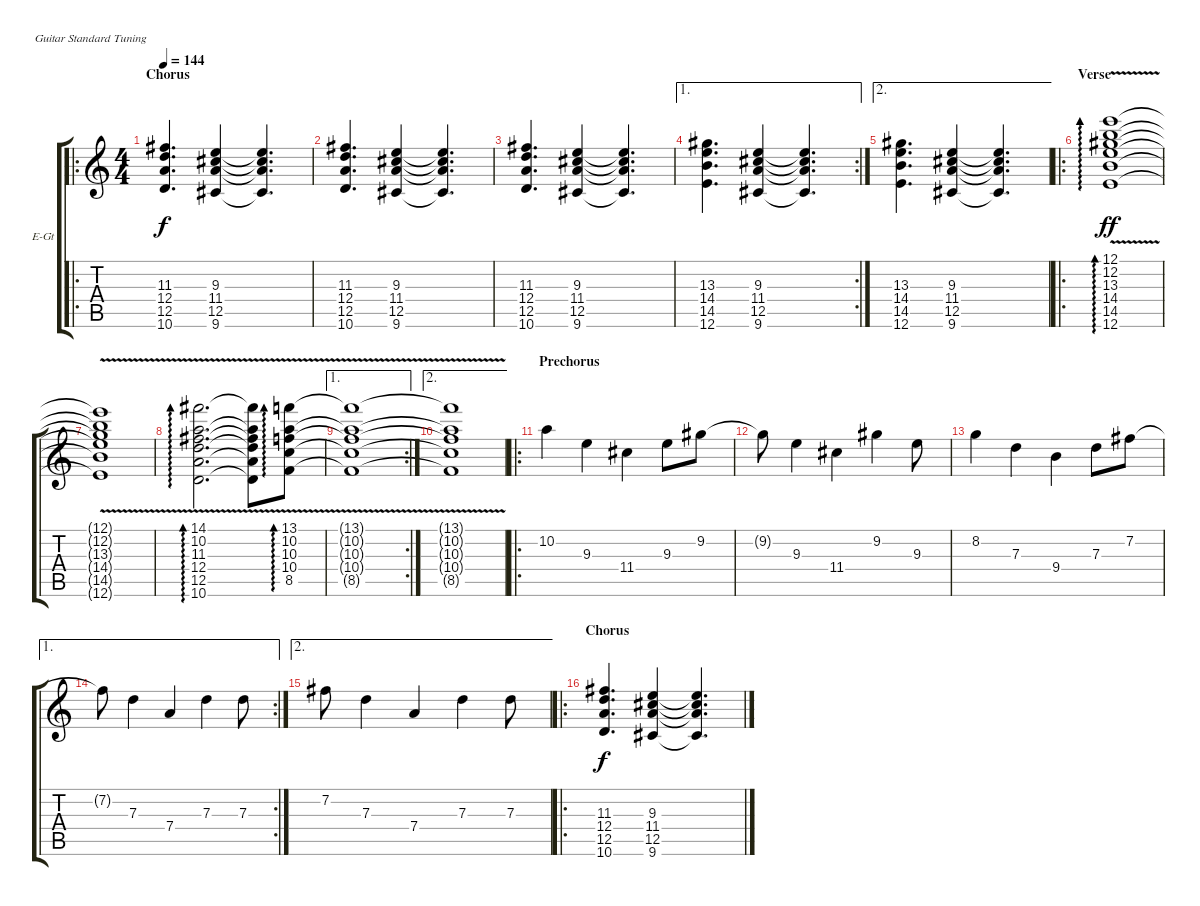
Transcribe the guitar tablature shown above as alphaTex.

\defaultSystemsLayout 4
\bracketExtendMode groupsimilarinstruments
\firstSystemTrackNameOrientation horizontal
\otherSystemsTrackNameOrientation horizontal
\track ("Nick Valensi" "E-Gt") {instrument electricguitarclean}
\staff {score tabs}
\tuning (E4 B3 G3 D3 A2 E2)
\ro
\ts (4 4)
\section ("" "Chorus")
\tempo 144
\clef g2
\ks c
(12.5 12.4 11.3 10.6).4{d dy f} (9.6 12.5 11.4 9.3).4 (9.6{t} 12.5{t} 11.4{t} 9.3{t}).4{d} |
(12.5 12.4 11.3 10.6).4{d} (9.6 12.5 11.4 9.3).4 (9.6{t} 12.5{t} 11.4{t} 9.3{t}).4{d} |
(12.5 12.4 11.3 10.6).4{d} (9.6 12.5 11.4 9.3).4 (9.6{t} 12.5{t} 11.4{t} 9.3{t}).4{d} |
\ae 1
\rc 2
(14.5 12.6 14.4 13.3).4{d} (12.5 9.3 11.4 9.6).4 (9.3{t} 11.4{t} 12.5{t} 9.6{t}).4{d} |
\ae 2
(14.5 12.6 14.4 13.3).4{d} (12.5 9.3 11.4 9.6).4 (9.3{t} 11.4{t} 12.5{t} 9.6{t}).4{d} |
\ro
\section ("" "Verse")
(12.6{v} 14.5{v} 14.4{v} 13.3{v} 12.2{v} 12.1{v}).1{ad 0 dy ff} |
(12.1{v t} 12.2{v t} 13.3{v t} 14.4{v t} 14.5{v t} 12.6{v t}).1 |
(10.6{v} 12.5{v} 12.4{v} 11.3{v} 10.2{v} 14.1{v}).2{d ad 0} (14.1{v t} 10.2{v t} 11.3{v t} 12.4{v t} 12.5{v t} 10.6{v t}).8 (8.5{v} 10.4{v} 10.3{v} 10.2{v} 13.1{v}).8{ad 0} |
\ae 1
\rc 2
(8.5{v t} 10.4{v t} 10.3{v t} 10.2{v t} 13.1{v t}).1 |
\ae 2
(8.5{v t} 10.4{v t} 10.3{v t} 10.2{v t} 13.1{v t}).1 |
\ro
\section ("" "Prechorus")
10.2.4 9.3.4 11.4.4 9.3.8 9.2.8 |
9.2{t}.8 9.3.4 11.4.4 9.2.4 9.3.8 |
8.2.4 7.3.4 9.4.4 7.3.8 7.2.8 |
\ae 1
\rc 2
7.2{t}.8 7.3.4 7.4.4 7.3.4 7.3.8 |
\ae 2
7.2.8 7.3.4 7.4.4 7.3.4 7.3.8 |
\ro
\section ("" "Chorus")
(12.5 12.4 11.3 10.6).4{d dy f} (9.6 12.5 11.4 9.3).4 (9.6{t} 12.5{t} 11.4{t} 9.3{t}).4{d}
